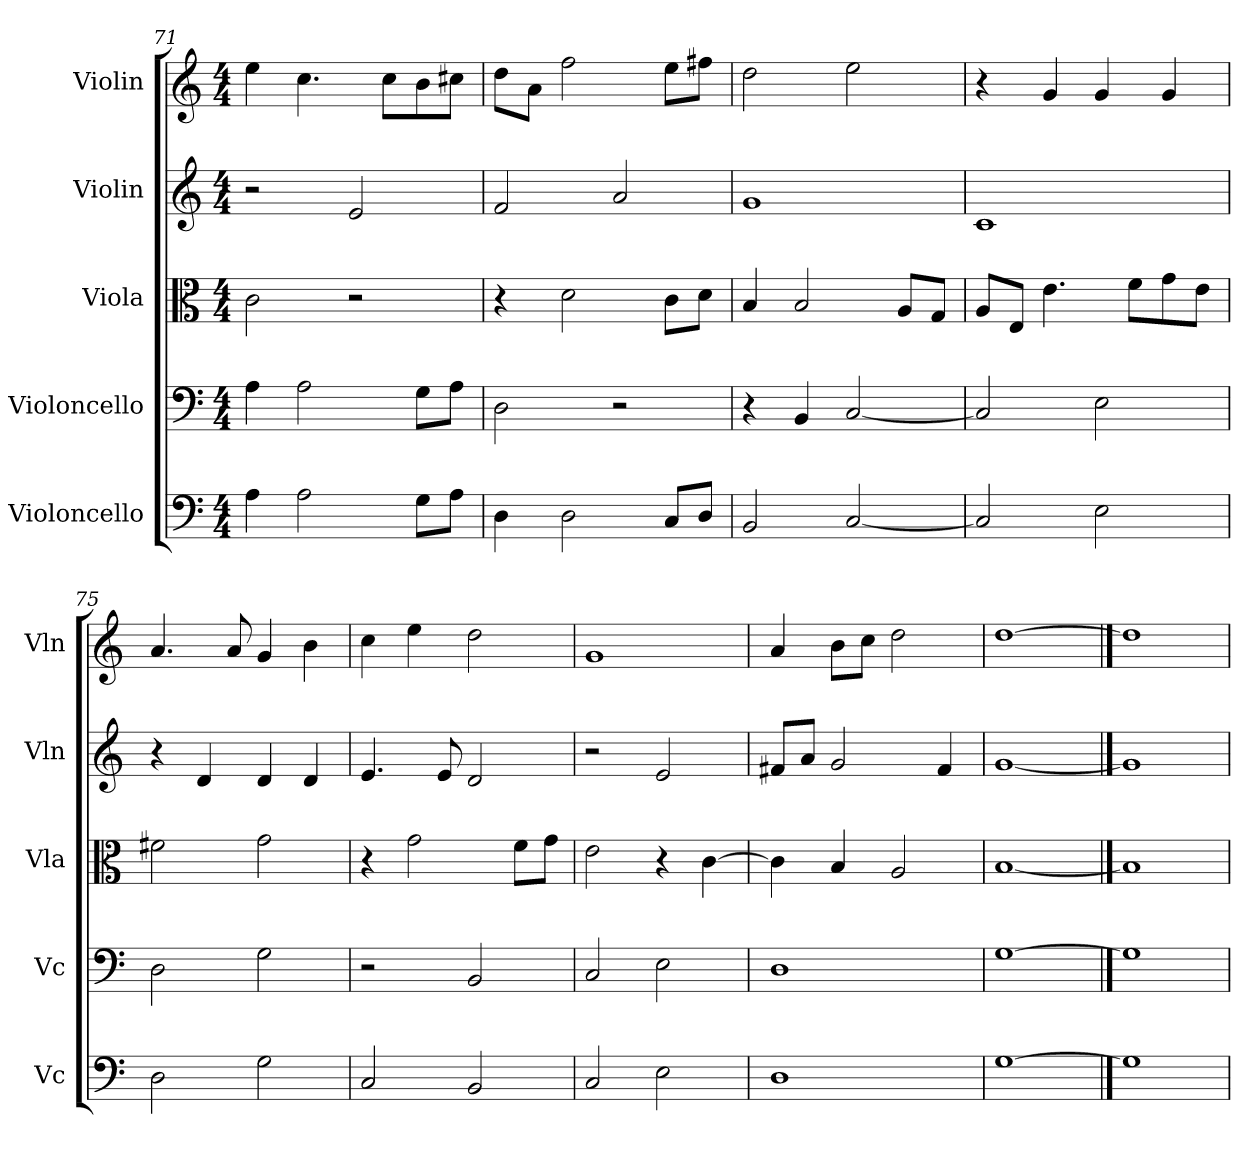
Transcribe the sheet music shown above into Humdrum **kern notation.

**kern	**kern	**kern	**kern	**kern
*part5	*part4	*part3	*part2	*part1
*staff5	*staff4	*staff3	*staff2	*staff1
*I"Violoncello	*I"Violoncello	*I"Viola	*I"Violin	*I"Violin
*I'Vc	*I'Vc	*I'Vla	*I'Vln	*I'Vln
*clefF4	*clefF4	*clefC3	*clefG2	*clefG2
*k[]	*k[]	*k[]	*k[]	*k[]
*M4/4	*M4/4	*M4/4	*M4/4	*M4/4
=71	=71	=71	=71	=71
4A\	4A\	2c\	2r	4ee\
2A\	2A\	.	.	4.cc\
.	.	2r	2e/	.
.	.	.	.	8cc\L
8G\L	8G\L	.	.	8b\
8A\J	8A\J	.	.	8cc#X\J
=72	=72	=72	=72	=72
4D\	2D\	4r	2f/	8dd\L
.	.	.	.	8a\J
2D\	.	2d\	.	2ff\
.	2r	.	2a/	.
8C/L	.	8c\L	.	8ee\L
8D/J	.	8d\J	.	8ff#X\J
=73	=73	=73	=73	=73
2BB/	4r	4B/	1g	2dd\
.	4BB/	2B/	.	.
[2C/	[2C/	.	.	2ee\
.	.	8A/L	.	.
.	.	8G/J	.	.
=74	=74	=74	=74	=74
2C/]	2C/]	8A/L	1c	4r
.	.	8E/J	.	.
.	.	4.e\	.	4g/
2E\	2E\	.	.	4g/
.	.	8f\L	.	.
.	.	8g\	.	4g/
.	.	8e\J	.	.
=75	=75	=75	=75	=75
2D\	2D\	2f#X\	4r	4.a/
.	.	.	4d/	.
.	.	.	.	8a/
2G\	2G\	2g\	4d/	4g/
.	.	.	4d/	4b\
=76	=76	=76	=76	=76
2C/	2r	4r	4.e/	4cc\
.	.	2g\	.	4ee\
.	.	.	8e/	.
2BB/	2BB/	.	2d/	2dd\
.	.	8f\L	.	.
.	.	8g\J	.	.
=77	=77	=77	=77	=77
2C/	2C/	2e\	2r	1g
2E\	2E\	4r	2e/	.
.	.	[4c\	.	.
=78	=78	=78	=78	=78
1D	1D	4c\]	8f#X/L	4a/
.	.	.	8a/J	.
.	.	4B/	2g/	8b\L
.	.	.	.	8cc\J
.	.	2A/	.	2dd\
.	.	.	4f#/	.
=79	=79	=79	=79	=79
[1G	[1G	[1B	[1g	[1dd
==80	==80	==80	==80	==80
1G]	1G]	1B]	1g]	1dd]
=	=	=	=	=
*-	*-	*-	*-	*-
